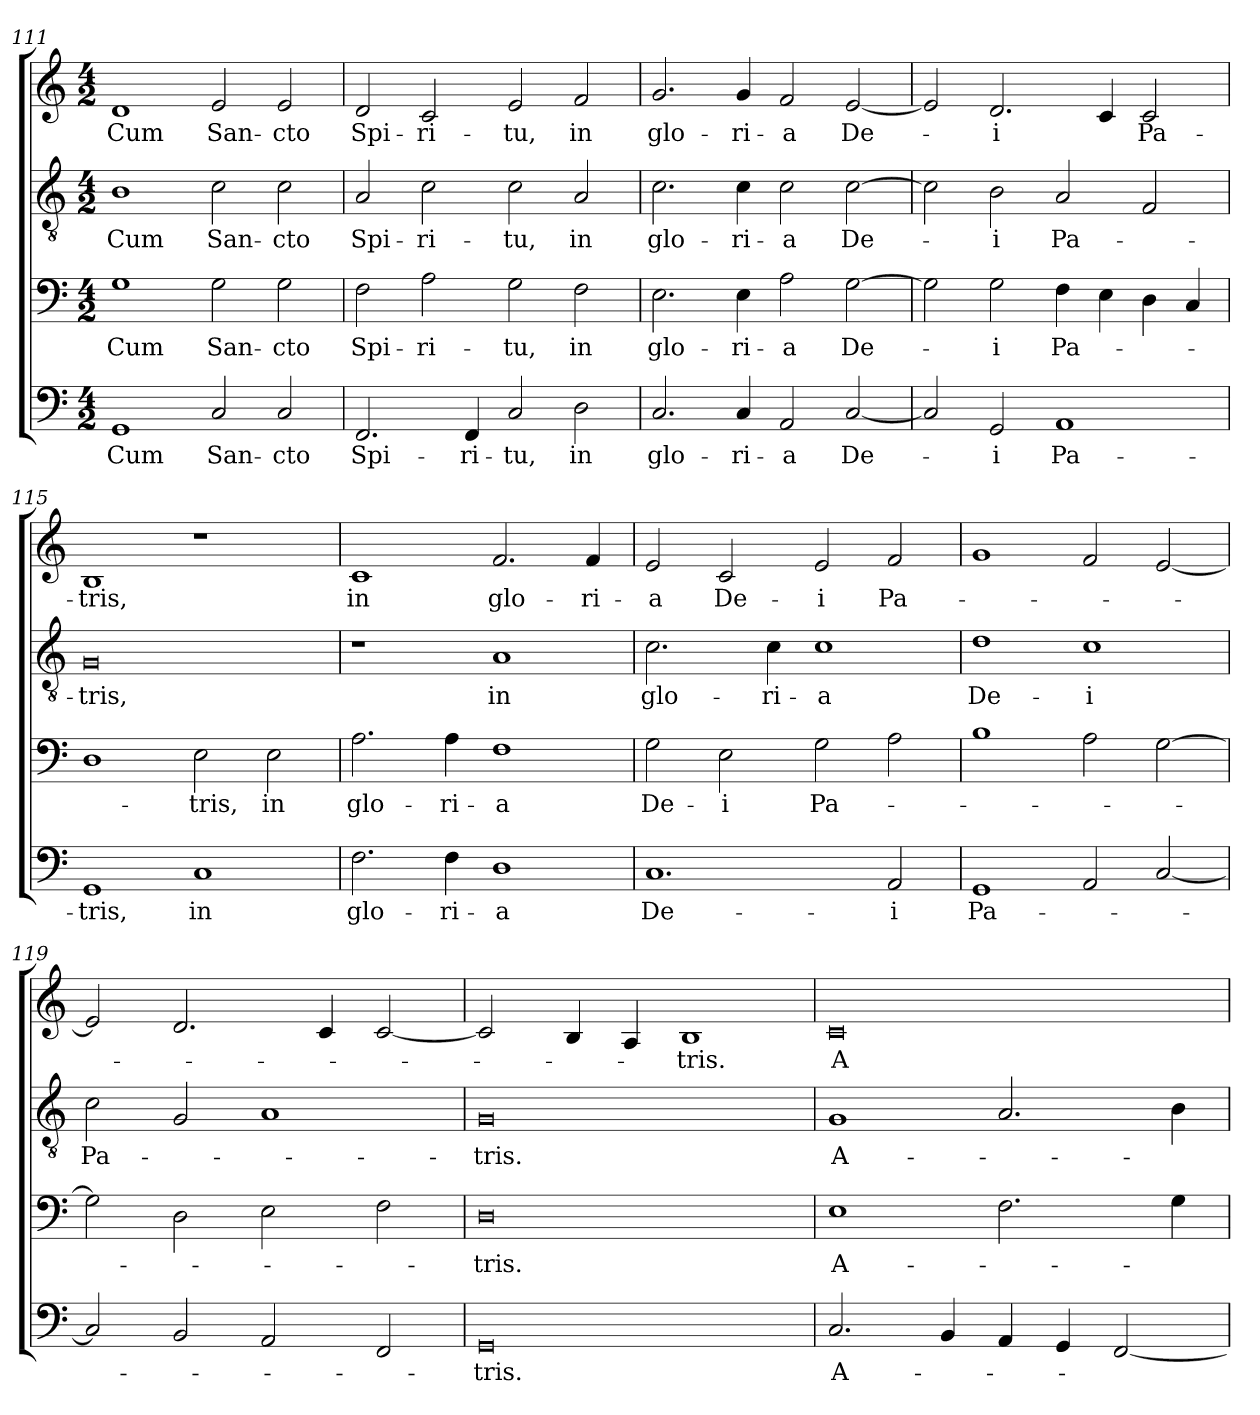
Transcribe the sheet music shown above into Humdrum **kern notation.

**kern	**text	**kern	**text	**kern	**text	**kern	**text
*part4	*part4	*part3	*part3	*part2	*part2	*part1	*part1
*staff4	*staff4	*staff3	*staff3	*staff2	*staff2	*staff1	*staff1
!!LO:PB:g=z
*clefF4	*	*clefF4	*	*clefGv2	*	*clefG2	*
*k[]	*	*k[]	*	*k[]	*	*k[]	*
*C:	*	*C:	*	*C:	*	*C:	*
*M4/2	*	*M4/2	*	*M4/2	*	*M4/2	*
=111	=111	=111	=111	=111	=111	=111	=111
!	!LO:LY:b	!	!LO:LY:b	!	!LO:LY:b	!	!LO:LY:b
1GG	Cum	1G	Cum	1B	Cum	1d	Cum
!	!LO:LY:b	!	!LO:LY:b	!	!LO:LY:b	!	!LO:LY:b
2C/	San-	2G\	San-	2c\	San-	2e/	San-
!	!LO:LY:b	!	!LO:LY:b	!	!LO:LY:b	!	!LO:LY:b
2C/	-cto	2G\	-cto	2c\	-cto	2e/	-cto
=112	=112	=112	=112	=112	=112	=112	=112
!	!LO:LY:b	!	!LO:LY:b	!	!LO:LY:b	!	!LO:LY:b
2.FF/	Spi-	2F\	Spi-	2A/	Spi-	2d/	Spi-
!	!	!	!LO:LY:b	!	!LO:LY:b	!	!LO:LY:b
.	.	2A\	-ri-	2c\	-ri-	2c/	-ri-
!	!LO:LY:b	!	!	!	!	!	!
4FF/	-ri-	.	.	.	.	.	.
!	!LO:LY:b	!	!LO:LY:b	!	!LO:LY:b	!	!LO:LY:b
2C/	-tu,	2G\	-tu,	2c\	-tu,	2e/	-tu,
!	!LO:LY:b	!	!LO:LY:b	!	!LO:LY:b	!	!LO:LY:b
2D\	in	2F\	in	2A/	in	2f/	in
=113	=113	=113	=113	=113	=113	=113	=113
!	!LO:LY:b	!	!LO:LY:b	!	!LO:LY:b	!	!LO:LY:b
2.C/	glo-	2.E\	glo-	2.c\	glo-	2.g/	glo-
!	!LO:LY:b	!	!LO:LY:b	!	!LO:LY:b	!	!LO:LY:b
4C/	-ri-	4E\	-ri-	4c\	-ri-	4g/	-ri-
!	!LO:LY:b	!	!LO:LY:b	!	!LO:LY:b	!	!LO:LY:b
2AA/	-a	2A\	-a	2c\	-a	2f/	-a
!	!LO:LY:b	!	!LO:LY:b	!	!LO:LY:b	!	!LO:LY:b
[2C/	De-	[2G\	De-	[2c\	De-	[2e/	De-
=114	=114	=114	=114	=114	=114	=114	=114
2C/]	.	2G\]	.	2c\]	.	2e/]	.
!	!LO:LY:b	!	!LO:LY:b	!	!LO:LY:b	!	!LO:LY:b
2GG/	-i	2G\	-i	2B\	-i	2.d/	-i
!	!LO:LY:b	!	!LO:LY:b	!	!LO:LY:b	!	!
1AA	Pa-	4F\	Pa-	2A/	Pa-	.	.
.	.	4E\	.	.	.	4c/	.
!	!	!	!	!	!	!	!LO:LY:b
.	.	4D\	.	2F/	.	2c/	Pa-
.	.	4C/	.	.	.	.	.
=115	=115	=115	=115	=115	=115	=115	=115
!	!LO:LY:b	!	!	!	!LO:LY:b	!	!LO:LY:b
1GG	-tris,	1D	.	0G	-tris,	1B	-tris,
!	!LO:LY:b	!	!LO:LY:b	!	!	!	!
1C	in	2E\	-tris,	.	.	1r	.
!	!	!	!LO:LY:b	!	!	!	!
.	.	2E\	in	.	.	.	.
!!LO:LB:g=z
=116	=116	=116	=116	=116	=116	=116	=116
!	!LO:LY:b	!	!LO:LY:b	!	!	!	!LO:LY:b
2.F\	glo-	2.A\	glo-	1r	.	1c	in
!	!LO:LY:b	!	!LO:LY:b	!	!	!	!
4F\	-ri-	4A\	-ri-	.	.	.	.
!	!LO:LY:b	!	!LO:LY:b	!	!LO:LY:b	!	!LO:LY:b
1D	-a	1F	-a	1A	in	2.f/	glo-
!	!	!	!	!	!	!	!LO:LY:b
.	.	.	.	.	.	4f/	-ri-
=117	=117	=117	=117	=117	=117	=117	=117
!	!LO:LY:b	!	!LO:LY:b	!	!LO:LY:b	!	!LO:LY:b
1.C	De-	2G\	De-	2.c\	glo-	2e/	-a
!	!	!	!LO:LY:b	!	!	!	!LO:LY:b
.	.	2E\	-i	.	.	2c/	De-
!	!	!	!	!	!LO:LY:b	!	!
.	.	.	.	4c\	-ri-	.	.
!	!	!	!LO:LY:b	!	!LO:LY:b	!	!LO:LY:b
.	.	2G\	Pa-	1c	-a	2e/	-i
!	!LO:LY:b	!	!	!	!	!	!LO:LY:b
2AA/	-i	2A\	.	.	.	2f/	Pa-
=118	=118	=118	=118	=118	=118	=118	=118
!	!LO:LY:b	!	!	!	!LO:LY:b	!	!
1GG	Pa-	1B	.	1d	De-	1g	.
!	!	!	!	!	!LO:LY:b	!	!
2AA/	.	2A\	.	1c	-i	2f/	.
[2C/	.	[2G\	.	.	.	[2e/	.
=119	=119	=119	=119	=119	=119	=119	=119
!	!	!	!	!	!LO:LY:b	!	!
2C/]	.	2G\]	.	2c\	Pa-	2e/]	.
2BB/	.	2D\	.	2G/	.	2.d/	.
2AA/	.	2E\	.	1A	.	.	.
.	.	.	.	.	.	4c/	.
2FF/	.	2F\	.	.	.	[2c/	.
=120	=120	=120	=120	=120	=120	=120	=120
!	!LO:LY:b	!	!LO:LY:b	!	!LO:LY:b	!	!
0GG	-tris.	0D	-tris.	0G	-tris.	2c/]	.
.	.	.	.	.	.	4B/	.
.	.	.	.	.	.	4A/	.
!	!	!	!	!	!	!	!LO:LY:b
.	.	.	.	.	.	1B	-tris.
!!LO:LB:g=z
=121	=121	=121	=121	=121	=121	=121	=121
!	!LO:LY:b	!	!LO:LY:b	!	!LO:LY:b	!	!LO:LY:b
2.C/	A-	1E	A-	1G	A-	0c	A-
4BB/	.	.	.	.	.	.	.
4AA/	.	2.F\	.	2.A/	.	.	.
4GG/	.	.	.	.	.	.	.
[2FF/	.	.	.	.	.	.	.
.	.	4G\	.	4B\	.	.	.
=	=	=	=	=	=	=	=
*-	*-	*-	*-	*-	*-	*-	*-
